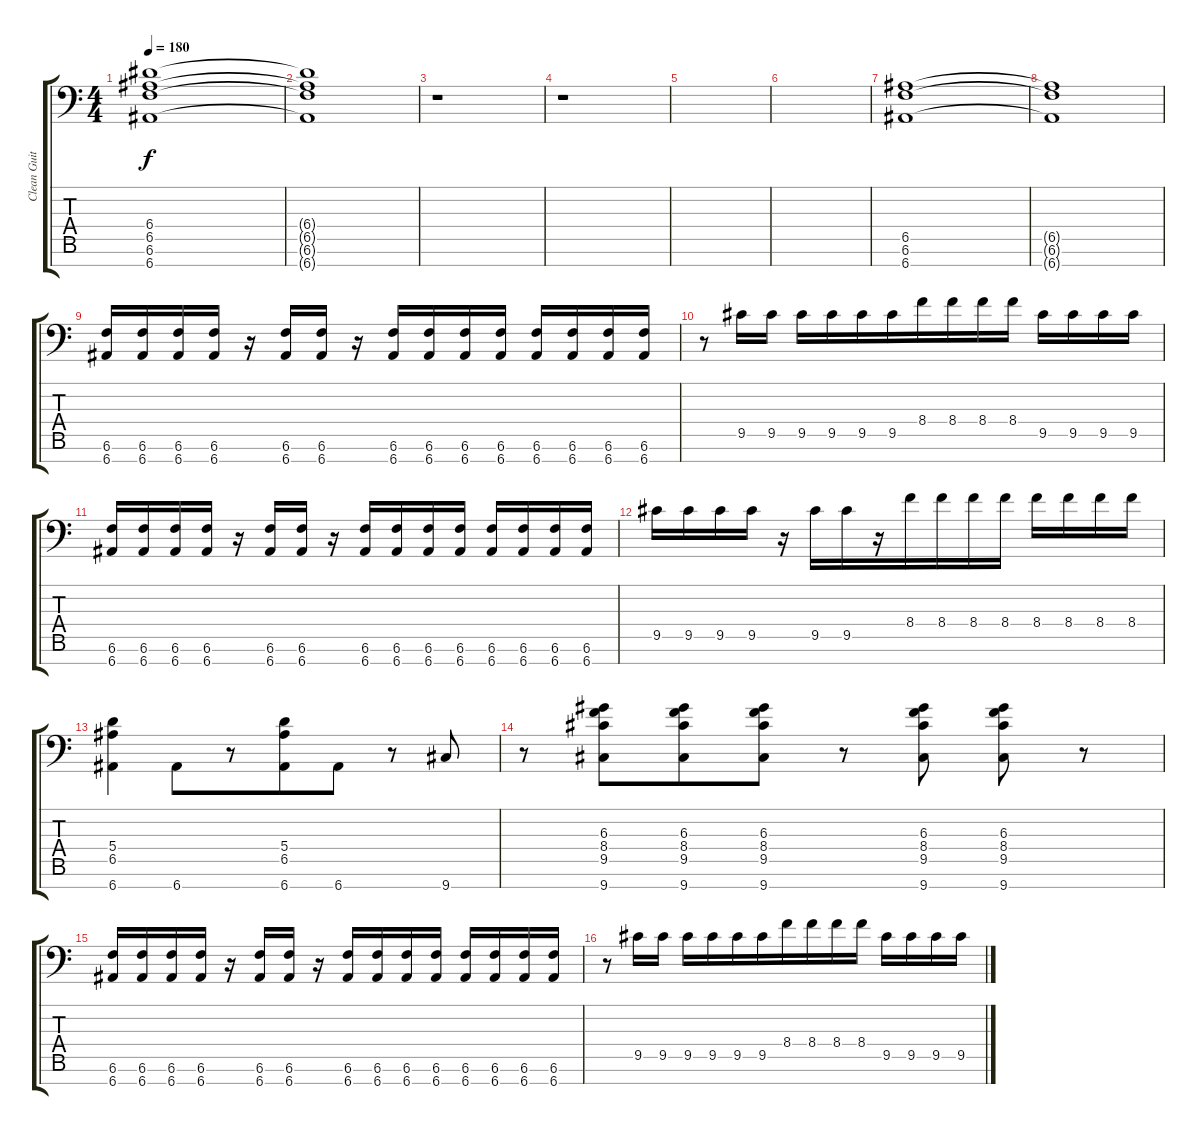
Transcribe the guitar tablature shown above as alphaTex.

\track ("Clean Guitar 2" "Clean Guit") {instrument electricguitarjazz}
\staff {score tabs}
\tuning (B3 G3 D3 A2 E2 B1 E1) {hide}
\ts (4 4)
\tempo 180
\clef f4
\ks c
(6.4{t} 6.5{t} 6.6{t} 6.7{t}).1{dy f} |
(6.4{t} 6.5{t} 6.6{t} 6.7{t}).1 |
r.1 |
r.1{volume 1} |
|
|
(6.5 6.6 6.7).1{volume 13} |
(6.5{t} 6.6{t} 6.7{t}).1 |
(6.6 6.7).16 (6.6 6.7).16{beam merge} (6.6 6.7).16{beam merge} (6.6 6.7).16 r.16 (6.6 6.7).16 (6.6 6.7).16 r.16{beam merge} (6.6 6.7).16 (6.6 6.7).16 (6.6 6.7).16 (6.6 6.7).16 (6.6 6.7).16 (6.6 6.7).16 (6.6 6.7).16 (6.6 6.7).16 |
r.8 9.5.16 9.5.16 9.5.16{beam merge} 9.5.16{beam merge} 9.5.16{beam merge} 9.5.16{beam merge} 8.4.16{beam merge} 8.4.16 8.4.16 8.4.16 9.5.16 9.5.16{beam merge} 9.5.16{beam merge} 9.5.16 |
(6.6 6.7).16 (6.6 6.7).16{beam merge} (6.6 6.7).16{beam merge} (6.6 6.7).16 r.16 (6.6 6.7).16 (6.6 6.7).16 r.16{beam merge} (6.6 6.7).16 (6.6 6.7).16 (6.6 6.7).16 (6.6 6.7).16 (6.6 6.7).16 (6.6 6.7).16 (6.6 6.7).16 (6.6 6.7).16 |
9.5.16{beam merge} 9.5.16 9.5.16 9.5.16 r.16{beam merge} 9.5.16{beam merge} 9.5.16{beam merge} r.16{beam merge} 8.4.16{beam merge} 8.4.16 8.4.16 8.4.16 8.4.16 8.4.16{beam merge} 8.4.16{beam merge} 8.4.16 |
(5.4 6.5 6.7).4{beam merge} 6.7.8{beam merge} r.8 (5.4 6.5 6.7).8 6.7.8 r.8 9.7.8 |
r.8 (6.3 8.4 9.5 9.7).8{beam merge} (6.3 8.4 9.5 9.7).8{beam merge} (6.3 8.4 9.5 9.7).8 r.8{beam merge} (6.3 8.4 9.5 9.7).8 (6.3 8.4 9.5 9.7).8 r.8 |
(6.6 6.7).16 (6.6 6.7).16{beam merge} (6.6 6.7).16{beam merge} (6.6 6.7).16 r.16 (6.6 6.7).16 (6.6 6.7).16 r.16{beam merge} (6.6 6.7).16 (6.6 6.7).16 (6.6 6.7).16 (6.6 6.7).16 (6.6 6.7).16 (6.6 6.7).16 (6.6 6.7).16 (6.6 6.7).16 |
r.8 9.5.16 9.5.16 9.5.16{beam merge} 9.5.16{beam merge} 9.5.16{beam merge} 9.5.16{beam merge} 8.4.16{beam merge} 8.4.16 8.4.16 8.4.16 9.5.16 9.5.16{beam merge} 9.5.16{beam merge} 9.5.16
